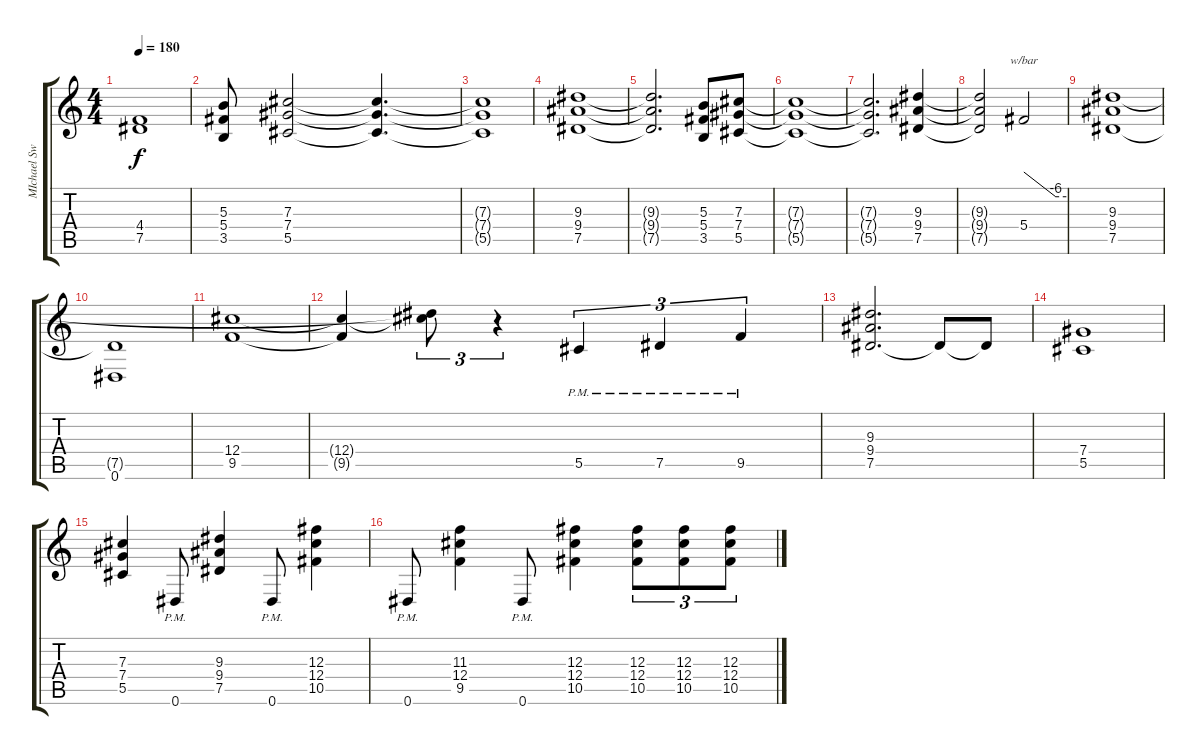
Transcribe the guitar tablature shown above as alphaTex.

\track ("MIchael Sweet Rythm" "MIchael Sw") {instrument distortionguitar}
\staff {score tabs}
\tuning (Eb4 Bb3 Gb3 Db3 Ab2 Eb2) {hide}
\ts (4 4)
\tempo 180
\clef g2
\ks c
(4.4{t} 7.5).1{dy f} |
(5.3 5.4 3.5).8 (7.3 7.4 5.5).2 (7.3{t} 7.4{t} 5.5{t}).4{d} |
(7.3{t} 7.4{t} 5.5{t}).1 |
(9.3 9.4 7.5).1 |
(9.3{t} 9.4{t} 7.5{t}).2{d} (5.3 5.4 3.5).8 (7.3 7.4 5.5).8 |
(7.3{t} 7.4{t} 5.5{t}).1 |
(7.3{t} 7.4{t} 5.5{t}).2{d} (9.3 9.4 7.5).4 |
(9.3{t} 9.4{t} 7.5{t}).2 5.4.2{tbe (custom default 0 0 45 -24 60 -24)} |
(9.3 9.4 7.5).1 |
(7.5{t} 0.6).1 |
(12.4 9.5).1 |
(12.4{t} 9.5{t}).4 (9.3{t} 12.4{t}).8{tu (3 2)} r.4{tu (3 2)} 5.5{pm}.4{tu (3 2)} 7.5{pm}.4{tu (3 2)} 9.5{pm}.4{tu (3 2)} |
(9.3 9.4 7.5).2{d} 7.5{t}.8 7.5{t}.8 |
(7.4 5.5).1 |
(7.3 7.4 5.5).4 0.6{pm}.8 (9.3 9.4 7.5).4 0.6{pm}.8 (12.3 12.4 10.5).4 |
0.6{pm}.8 (11.3 12.4 9.5).4 0.6{pm}.8 (12.3 12.4 10.5).4 (12.3 12.4 10.5).8{tu (3 2)} (12.3 12.4 10.5).8{tu (3 2)} (12.3 12.4 10.5).8{tu (3 2)}
